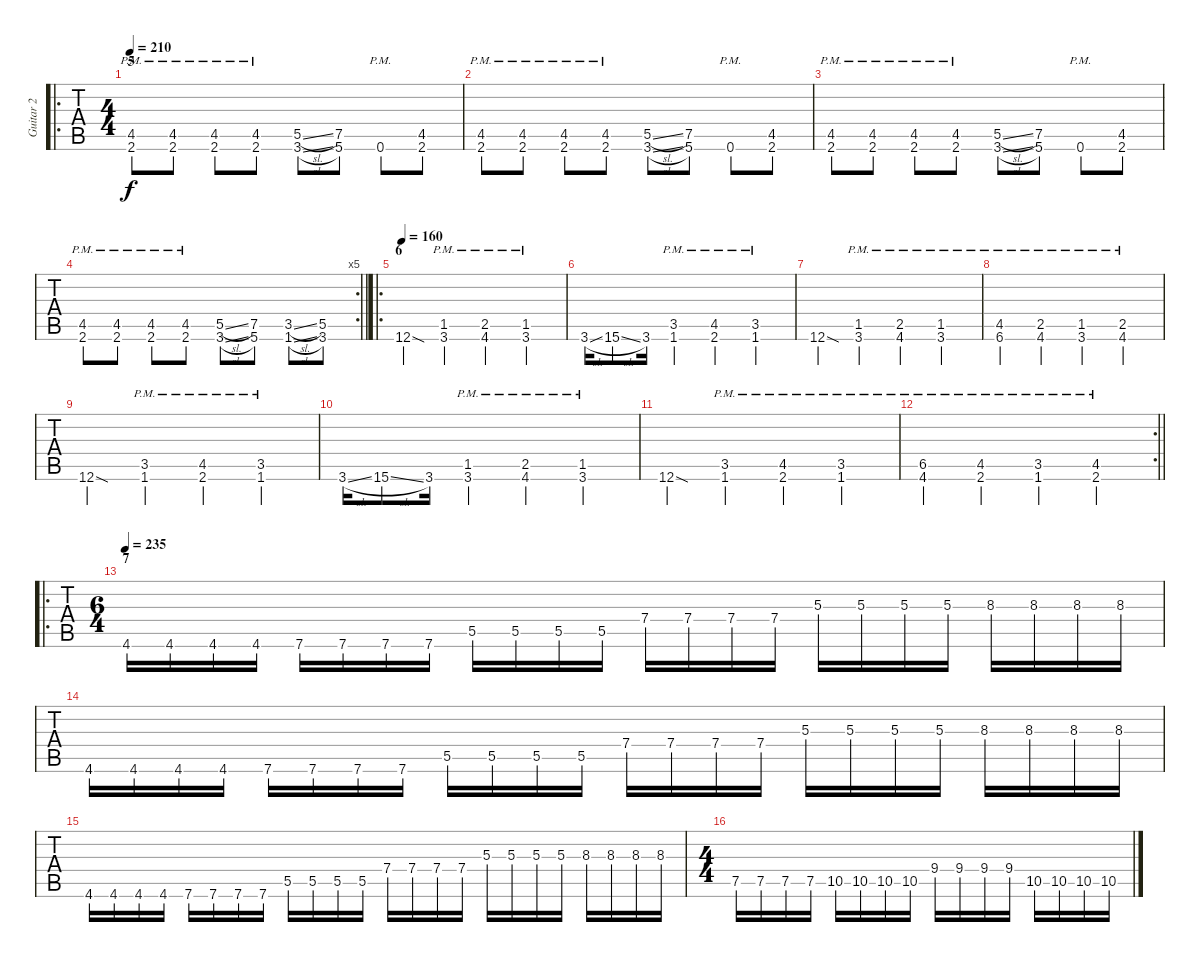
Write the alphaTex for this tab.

\track ("Guitar 2" "Guitar 2") {instrument distortionguitar}
\staff {tabs}
\tuning (Db4 Ab3 E3 B2 Gb2 Db2) {hide}
\ro
\ts (4 4)
\section ("" "5")
\tempo 210
\clef g2
\ks c
(4.5{pm} 2.6{pm}).8{dy f} (4.5{pm} 2.6{pm}).8 (4.5{pm} 2.6{pm}).8 (4.5{pm} 2.6{pm}).8 (5.5{sl} 3.6{sl}).8 (7.5 5.6).8 0.6{pm}.8 (4.5 2.6).8 |
(4.5{pm} 2.6{pm}).8 (4.5{pm} 2.6{pm}).8 (4.5{pm} 2.6{pm}).8 (4.5{pm} 2.6{pm}).8 (5.5{sl} 3.6{sl}).8 (7.5 5.6).8 0.6{pm}.8 (4.5 2.6).8 |
(4.5{pm} 2.6{pm}).8 (4.5{pm} 2.6{pm}).8 (4.5{pm} 2.6{pm}).8 (4.5{pm} 2.6{pm}).8 (5.5{sl} 3.6{sl}).8 (7.5 5.6).8 0.6{pm}.8 (4.5 2.6).8 |
\rc 5
\barLineRight lightlight
(4.5{pm} 2.6{pm}).8 (4.5{pm} 2.6{pm}).8 (4.5{pm} 2.6{pm}).8 (4.5{pm} 2.6{pm}).8 (5.5{sl} 3.6{sl}).8 (7.5 5.6).8 (3.5{sl} 1.6{sl}).8 (5.5 3.6).8 |
\ro
\section ("" "6")
\tempo 160
12.6{sod}.4 (1.5{pm} 3.6{pm}).4 (2.5{pm} 4.6{pm}).4 (1.5{pm} 3.6{pm}).4 |
3.6{sl}.16 15.6{sl}.8 3.6.16 (3.5{pm} 1.6{pm}).4 (4.5{pm} 2.6{pm}).4 (3.5{pm} 1.6{pm}).4 |
12.6{sod}.4 (1.5{pm} 3.6{pm}).4 (2.5{pm} 4.6{pm}).4 (1.5{pm} 3.6{pm}).4 |
(4.5{pm} 6.6{pm}).4 (2.5{pm} 4.6{pm}).4 (1.5{pm} 3.6{pm}).4 (2.5{pm} 4.6{pm}).4 |
12.6{sod}.4 (3.5{pm} 1.6{pm}).4 (4.5{pm} 2.6{pm}).4 (3.5{pm} 1.6{pm}).4 |
3.6{sl}.16 15.6{sl}.8 3.6.16 (1.5{pm} 3.6{pm}).4 (2.5{pm} 4.6{pm}).4 (1.5{pm} 3.6{pm}).4 |
12.6{sod}.4 (3.5{pm} 1.6{pm}).4 (4.5{pm} 2.6{pm}).4 (3.5{pm} 1.6{pm}).4 |
\rc 2
\barLineRight lightlight
(6.5{pm} 4.6{pm}).4 (4.5{pm} 2.6{pm}).4 (3.5{pm} 1.6{pm}).4 (4.5{pm} 2.6{pm}).4 |
\ro
\ts (6 4)
\section ("" "7")
\tempo 235
4.6.16 4.6.16 4.6.16 4.6.16 7.6.16 7.6.16 7.6.16 7.6.16 5.5.16 5.5.16 5.5.16 5.5.16 7.4.16 7.4.16 7.4.16 7.4.16 5.3.16 5.3.16 5.3.16 5.3.16 8.3.16 8.3.16 8.3.16 8.3.16 |
4.6.16 4.6.16 4.6.16 4.6.16 7.6.16 7.6.16 7.6.16 7.6.16 5.5.16 5.5.16 5.5.16 5.5.16 7.4.16 7.4.16 7.4.16 7.4.16 5.3.16 5.3.16 5.3.16 5.3.16 8.3.16 8.3.16 8.3.16 8.3.16 |
4.6.16 4.6.16 4.6.16 4.6.16 7.6.16 7.6.16 7.6.16 7.6.16 5.5.16 5.5.16 5.5.16 5.5.16 7.4.16 7.4.16 7.4.16 7.4.16 5.3.16 5.3.16 5.3.16 5.3.16 8.3.16 8.3.16 8.3.16 8.3.16 |
\ts (4 4)
7.5.16 7.5.16 7.5.16 7.5.16 10.5.16 10.5.16 10.5.16 10.5.16 9.4.16 9.4.16 9.4.16 9.4.16 10.5.16 10.5.16 10.5.16 10.5.16
